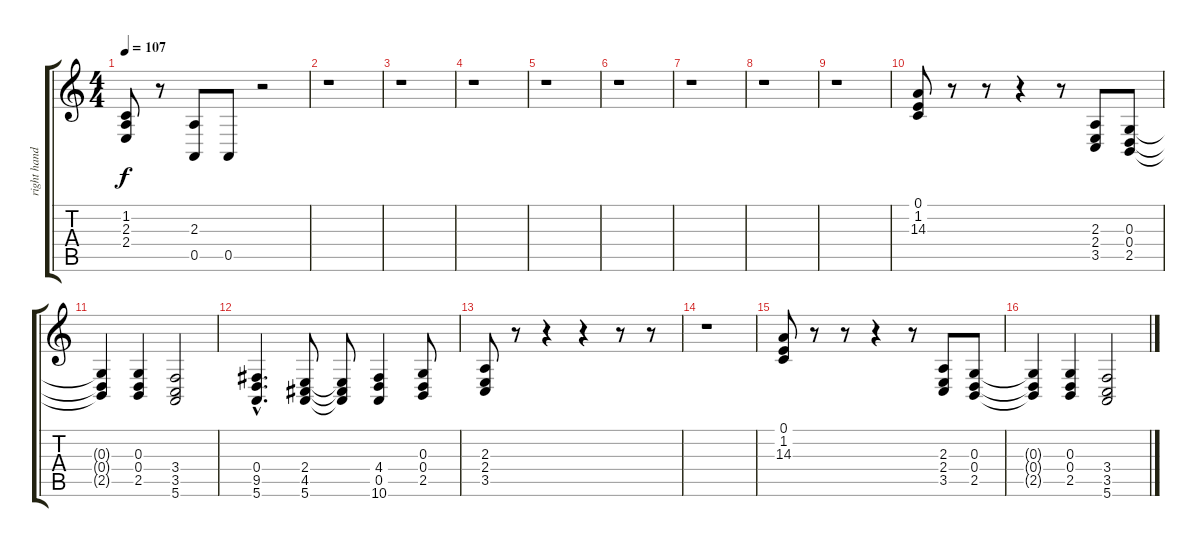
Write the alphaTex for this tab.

\track ("right hand piano" "right hand") {instrument acousticgrandpiano}
\staff {score tabs}
\tuning (E4 B3 G3 D3 A2 E2) {hide}
\ts (4 4)
\tempo 107
\clef g2
\ks c
(1.2 2.3 2.4).8{dy f} r.8 (2.3 0.5).8 0.5.8 r.2 |
r.1 |
r.1 |
r.1 |
r.1 |
r.1 |
r.1 |
r.1 |
r.1 |
(0.1 1.2 14.3).8 r.8 r.8 r.4 r.8 (2.3 2.4 3.5).8 (0.3 0.4 2.5).8 |
(0.3{t} 0.4{t} 2.5{t}).4 (0.3 0.4 2.5).4 (3.4 3.5 5.6).2 |
(0.4{hac} 9.5{hac} 5.6{hac}).4{d} (2.4 4.5 5.6).8 (2.4{t} 4.5{t} 5.6{t}).8 (4.4 0.5 10.6).4 (0.3 0.4 2.5).8 |
(2.3 2.4 3.5).8 r.8 r.4 r.4 r.8 r.8 |
r.1 |
(0.1 1.2 14.3).8 r.8 r.8 r.4 r.8 (2.3 2.4 3.5).8 (0.3 0.4 2.5).8 |
(0.3{t} 0.4{t} 2.5{t}).4 (0.3 0.4 2.5).4 (3.4 3.5 5.6).2
